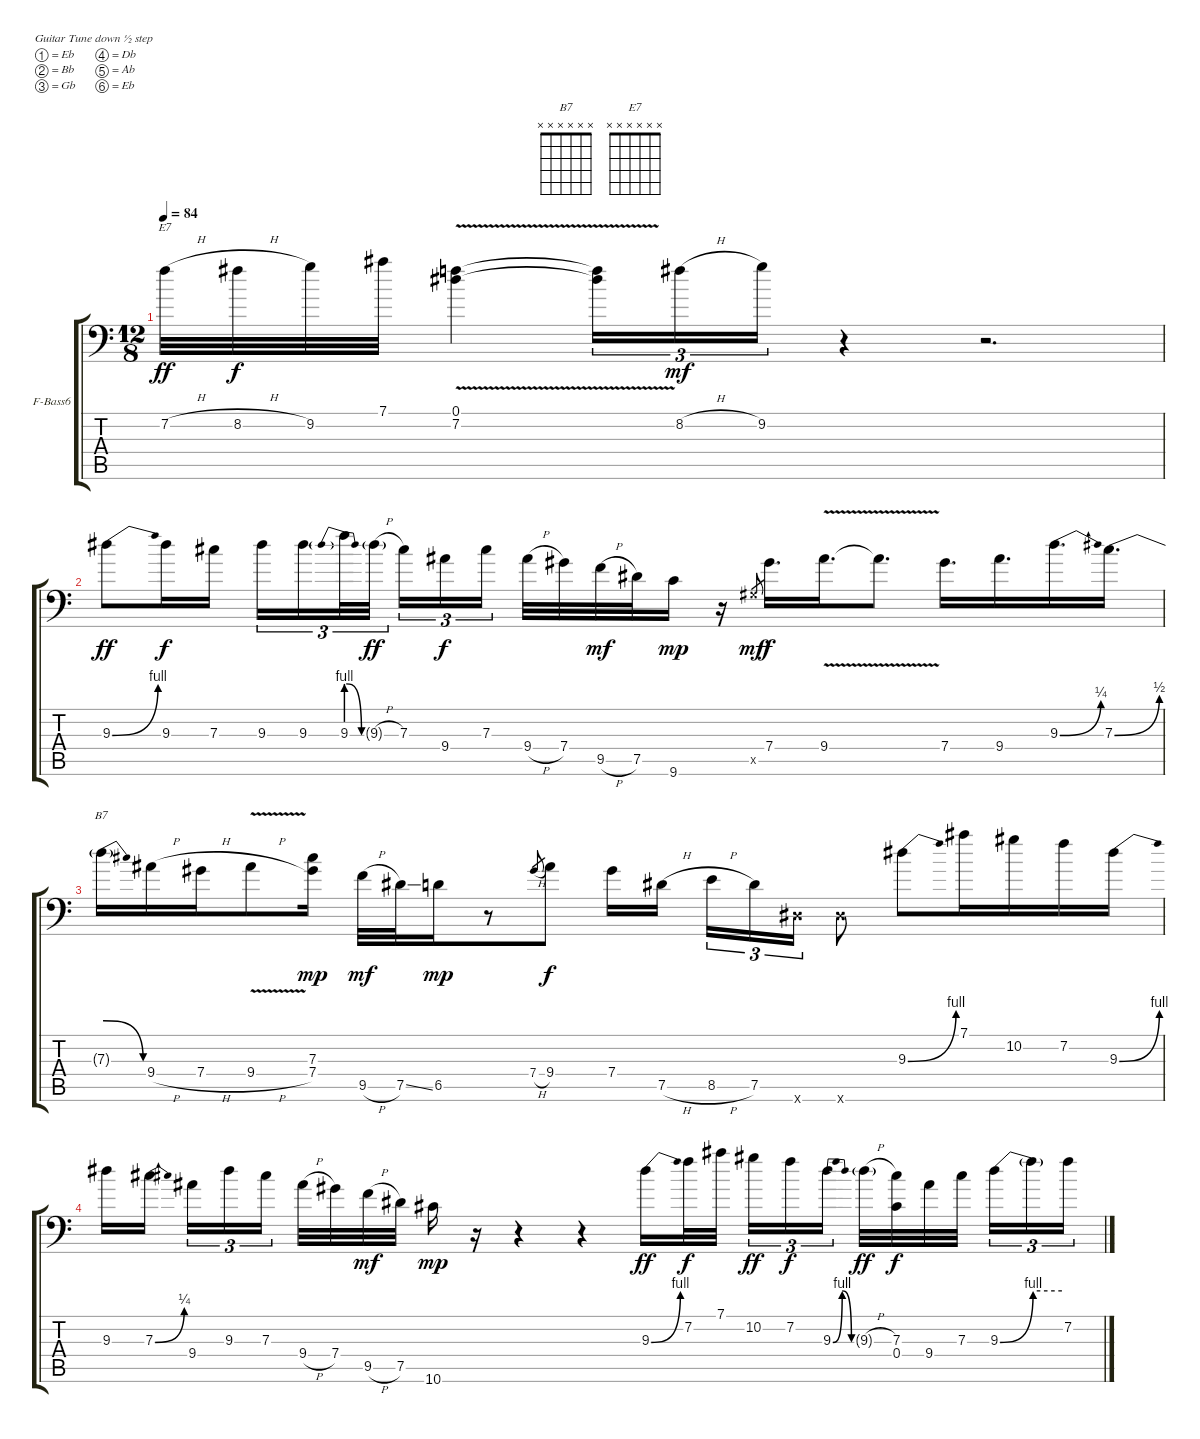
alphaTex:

\bracketExtendMode groupsimilarinstruments
\firstSystemTrackNameOrientation horizontal
\otherSystemsTrackNameOrientation horizontal
\track ("Overdub" "F-Bass6") {instrument fretlessbass}
\staff {score tabs}
\tuning (Eb4 Bb3 Gb3 Db3 Ab2 Eb2)
\chord ("B7" x x x x x x)
\chord ("E7" x x x x x x)
\ts (12 8)
\tempo 84
\clef f4
\ks c
7.2{h}.32{ch "E7" dy ff} 8.2{h}.32{dy f} 9.2.32 7.1.32 (0.1{v} 7.2{v}).4 (0.1{v t} 7.2{v t}).16{tu (3 2)} 8.2{h}.16{tu (3 2) dy mf} 9.2.16{tu (3 2)} r.4 r.2{d} |
9.3{be (bend 0 0 60 4)}.8{dy ff} 9.3.16{dy f} 7.3.16 9.3.16{tu (3 2)} 9.3.16{tu (3 2)} 9.3{be (prebendrelease 0 4 60 0)}.32{tu (3 2)} 9.3{h g}.32{tu (3 2) dy ff} 7.3.16{tu (3 2)} 9.4.16{tu (3 2) dy f} 7.3.16{tu (3 2)} 9.4{h}.32 7.4.32 9.5{h}.32{dy mf} 7.5.32 9.6.16{dy mp} r.16 0.5{x}.8{gr dy mf} 7.4.16{d dy f} 9.4{v}.16{d} 9.4{v t}.8{d} 7.4.16{d} 9.4.16{d} 9.3{be (bend 0 0 60 1)}.16{d} 7.3{be (bend 0 0 60 2)}.16{d} |
7.3{be (release 0 2 60 0) t}.16{ch "B7"} 9.4{h}.16 7.4{h}.16 9.4{v h}.8 (7.3 7.4).16{dy mp} 9.5{h}.32{dy mf} 7.5{ss}.32 6.5.16{dy mp} r.8 7.4{h}.8{gr} 9.4.8{dy f} 7.4.16 7.5{h}.16 8.5{h}.16{tu (3 2)} 7.5.16{tu (3 2)} 0.6{x}.16{tu (3 2)} 0.6{x}.8 9.3{be (bend 0 0 60 4)}.8 7.1.16 10.2.16 7.2.16 9.3{be (bend 0 0 60 4)}.16 |
9.3.16 7.3{be (bend 0 0 60 1)}.16 9.4.16{tu (3 2)} 9.3.16{tu (3 2)} 7.3.16{tu (3 2)} 9.4{h}.32 7.4.32 9.5{h}.32{dy mf} 7.5.32 10.6.16{dy mp} r.16 r.4 r.4 9.3{be (bend 0 0 60 4)}.16{dy ff} 7.2.32{dy f} 7.1.32 10.2.16{tu (3 2) dy ff} 7.2.16{tu (3 2) dy f} 9.3{be (bendrelease 0 0 30 4 30 4 60 0)}.16{tu (3 2)} 9.3{h g}.32{dy ff} (7.3 0.4).32{dy f} 9.4.32 7.3.32 9.3{be (bend 0 0 60 4)}.16{tu (3 2)} 9.3{be (hold 0 4 60 4) t}.16{tu (3 2)} 7.2.16{tu (3 2)}
